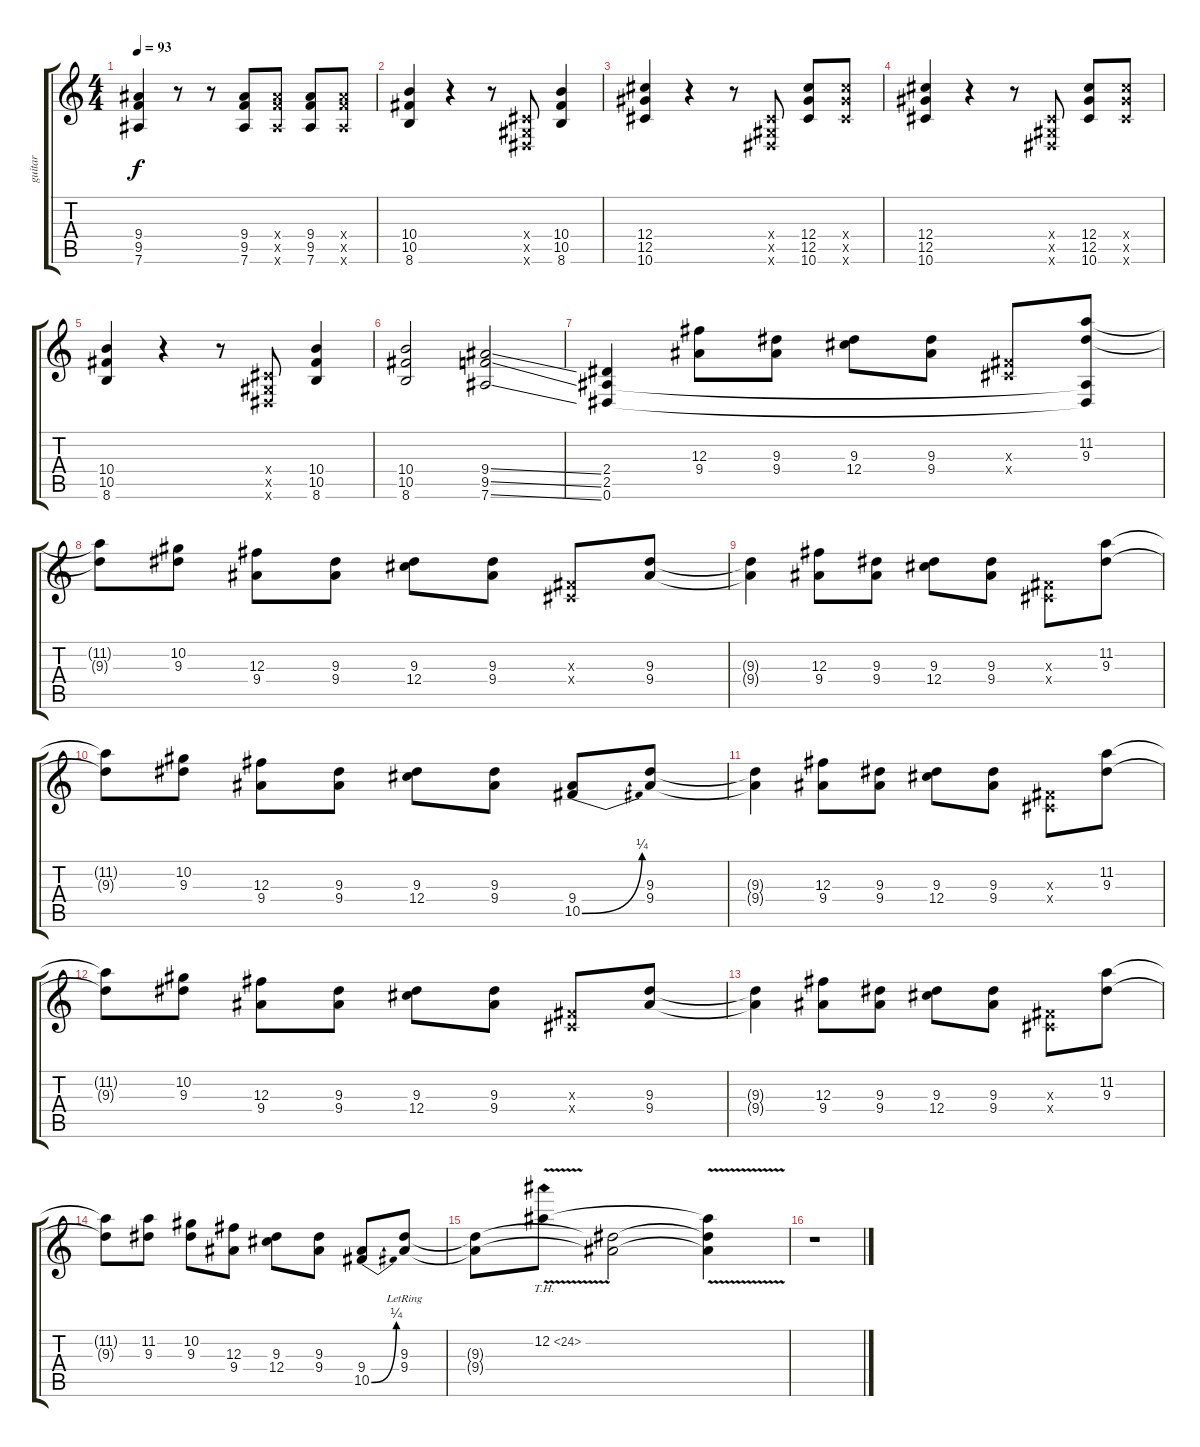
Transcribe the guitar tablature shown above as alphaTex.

\track ("guitar " "guitar ") {instrument overdrivenguitar}
\staff {score tabs}
\tuning (Eb4 Bb3 Gb3 Db3 Ab2 Eb2) {hide}
\ts (4 4)
\tempo 93
\clef g2
\ks c
(9.4 9.5 7.6).4{dy f} r.8 r.8 (9.4 9.5 7.6).8 (9.4{x} 9.5{x} 7.6{x}).8 (9.4 9.5 7.6).8 (9.4{x} 9.5{x} 7.6{x}).8 |
(10.4 10.5 8.6).4 r.4 r.8 (0.4{x} 0.5{x} 0.6{x}).8 (10.4 10.5 8.6).4 |
(12.4 12.5 10.6).4 r.4 r.8 (0.4{x} 0.5{x} 0.6{x}).8 (12.4 12.5 10.6).8 (12.4{x} 12.5{x} 10.6{x}).8 |
(12.4 12.5 10.6).4 r.4 r.8 (0.4{x} 0.5{x} 0.6{x}).8 (12.4 12.5 10.6).8 (12.4{x} 12.5{x} 10.6{x}).8 |
(10.4 10.5 8.6).4 r.4 r.8 (0.4{x} 0.5{x} 0.6{x}).8 (10.4 10.5 8.6).4 |
(10.4 10.5 8.6).2 (9.4{ss} 9.5{ss} 7.6{ss}).2 |
(2.4 2.5 0.6).4 (12.3 9.4).8 (9.3 9.4).8 (9.3 12.4).8 (9.3 9.4).8 (0.3{x} 0.4{x}).8 (11.2 9.3 2.5{t} 0.6{t}).8 |
(11.2{t} 9.3{t}).8 (10.2 9.3).8 (12.3 9.4).8 (9.3 9.4).8 (9.3 12.4).8 (9.3 9.4).8 (0.3{x} 0.4{x}).8 (9.3 9.4).8 |
(9.3{t} 9.4{t}).4 (12.3 9.4).8 (9.3 9.4).8 (9.3 12.4).8 (9.3 9.4).8 (0.3{x} 0.4{x}).8 (11.2 9.3).8 |
(11.2{t} 9.3{t}).8 (10.2 9.3).8 (12.3 9.4).8 (9.3 9.4).8 (9.3 12.4).8 (9.3 9.4).8 (9.4 10.5{be (bend 0 0 60 1)}).8 (9.3 9.4).8 |
(9.3{t} 9.4{t}).4 (12.3 9.4).8 (9.3 9.4).8 (9.3 12.4).8 (9.3 9.4).8 (0.3{x} 0.4{x}).8 (11.2 9.3).8 |
(11.2{t} 9.3{t}).8 (10.2 9.3).8 (12.3 9.4).8 (9.3 9.4).8 (9.3 12.4).8 (9.3 9.4).8 (0.3{x} 0.4{x}).8 (9.3 9.4).8 |
(9.3{t} 9.4{t}).4 (12.3 9.4).8 (9.3 9.4).8 (9.3 12.4).8 (9.3 9.4).8 (0.3{x} 0.4{x}).8 (11.2 9.3).8 |
(11.2{t} 9.3{t}).8 (11.2 9.3).8 (10.2 9.3).8 (12.3 9.4).8 (9.3 12.4).8 (9.3 9.4).8 (9.4 10.5{be (bend 0 0 60 1)}).8 (9.3 9.4{lr}).8 |
(9.3{t} 9.4{t}).8 12.2{th 12 v}.8 (9.3{t} 9.4{t}).2 (12.2{t} 9.3{t} 9.4{t}).4 |
r.1
